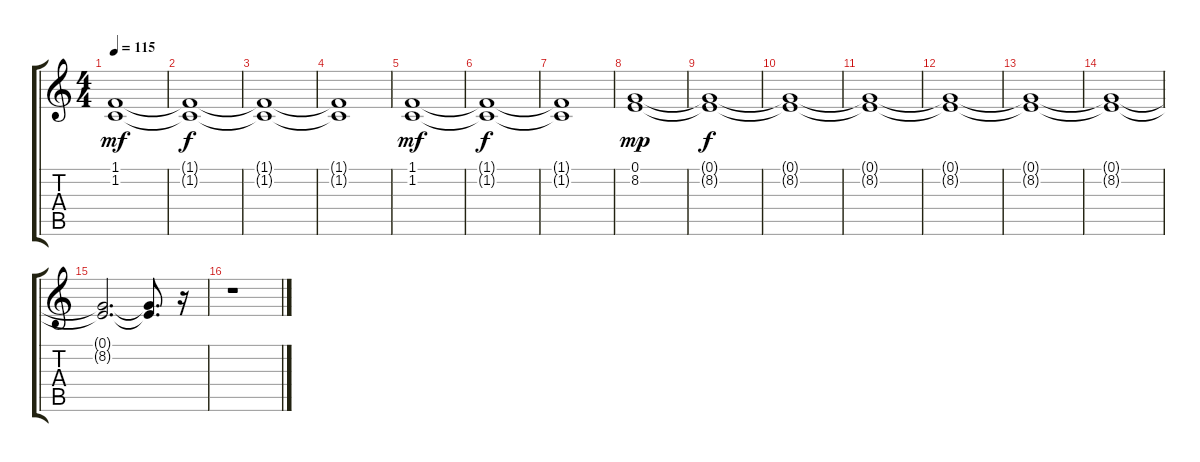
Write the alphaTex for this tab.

\track "" {instrument stringensemble1}
\staff {score tabs}
\tuning (E4 B3 G3 D3 A2 E2) {hide}
\ts (4 4)
\tempo 115
\clef g2
\ks c
(1.1 1.2).1{dy mf} |
(1.1{t} 1.2{t}).1{dy f} |
(1.1{t} 1.2{t}).1 |
(1.1{t} 1.2{t}).1 |
(1.1 1.2).1{dy mf} |
(1.1{t} 1.2{t}).1{dy f} |
(1.1{t} 1.2{t}).1 |
(0.1 8.2).1{dy mp} |
(0.1{t} 8.2{t}).1{dy f} |
(0.1{t} 8.2{t}).1 |
(0.1{t} 8.2{t}).1 |
(0.1{t} 8.2{t}).1 |
(0.1{t} 8.2{t}).1 |
(0.1{t} 8.2{t}).1 |
(0.1{t} 8.2{t}).2{d} (0.1{t} 8.2{t}).8{d} r.16 |
r.1
